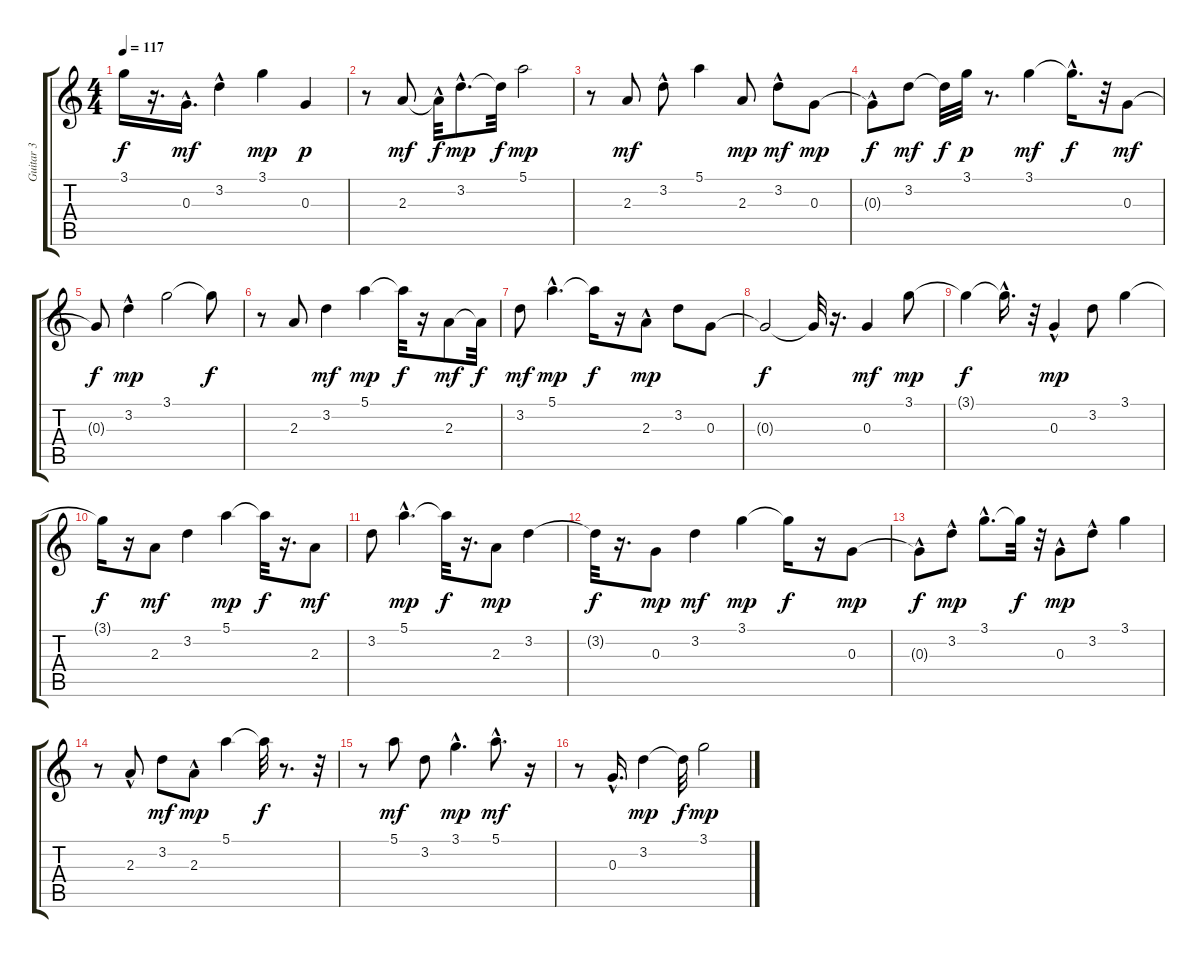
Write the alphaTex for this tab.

\track ("Guitar 3" "Guitar 3") {instrument electricguitarjazz}
\staff {score tabs}
\tuning (E4 B3 G3 D3 A2 E2) {hide}
\ts (4 4)
\tempo 117
\clef g2
\ks c
3.1{t}.16{dy f} r.16{d} 0.3{hac}.16{d dy mf} 3.2{hac}.4 3.1.4{dy mp} 0.3.4{dy p} |
r.8 2.3.8{dy mf} 2.3{hac t}.32{dy f} 3.2{hac}.8{d dy mp} 3.2{t}.32{dy f} 5.1.2{dy mp} |
r.8 2.3.8{dy mf} 3.2{hac}.8 5.1.4 2.3.8{dy mp} 3.2{hac}.8{dy mf} 0.3.8{dy mp} |
0.3{hac t}.8{dy f} 3.2.8{dy mf} 3.2{t}.32{dy f} 3.1.32{dy p} r.8{d} 3.1.4{dy mf} 3.1{hac t}.16{d dy f} r.32 0.3.8{dy mf} |
0.3{t}.8{dy f} 3.2{hac}.4{dy mp} 3.1.2 3.1{t}.8{dy f} |
r.8 2.3.8 3.2.4{dy mf} 5.1.4{dy mp} 5.1{t}.32{dy f} r.16 2.3.8{dy mf} 2.3{t}.32{dy f} |
3.2.8{dy mf} 5.1{hac}.4{d dy mp} 5.1{t}.16{dy f} r.16 2.3{hac}.8{dy mp} 3.2.8 0.3.8 |
0.3{t}.2{dy f} 0.3{t}.32 r.16{d} 0.3.4{dy mf} 3.1.8{dy mp} |
3.1{t}.4{dy f} 3.1{hac t}.16{d} r.32 0.3{hac}.4{dy mp} 3.2.8 3.1.4 |
3.1{t}.16{dy f} r.16 2.3.8{dy mf} 3.2.4 5.1.4{dy mp} 5.1{t}.32{dy f} r.16{d} 2.3.8{dy mf} |
3.2.8 5.1{hac}.4{d dy mp} 5.1{t}.32{dy f} r.16{d} 2.3.8{dy mp} 3.2.4 |
3.2{t}.32{dy f} r.16{d} 0.3.8{dy mp} 3.2.4{dy mf} 3.1.4{dy mp} 3.1{t}.16{dy f} r.16 0.3.8{dy mp} |
0.3{hac t}.8{dy f} 3.2{hac}.8{dy mp} 3.1{hac}.8{d} 3.1{t}.32{dy f} r.32 0.3{hac}.8{dy mp} 3.2{hac}.8 3.1.4 |
r.8 2.3{hac}.8 3.2.8{dy mf} 2.3{hac}.8{dy mp} 5.1.4 5.1{t}.32{dy f} r.8{d} r.32 |
r.8 5.1.8{dy mf} 3.2.8 3.1{hac}.4{d dy mp} 5.1{hac}.8{d dy mf} r.16 |
r.8 0.3{hac}.16{d} 3.2.4{dy mp} 3.2{t}.32{dy f} 3.1.2{dy mp}
